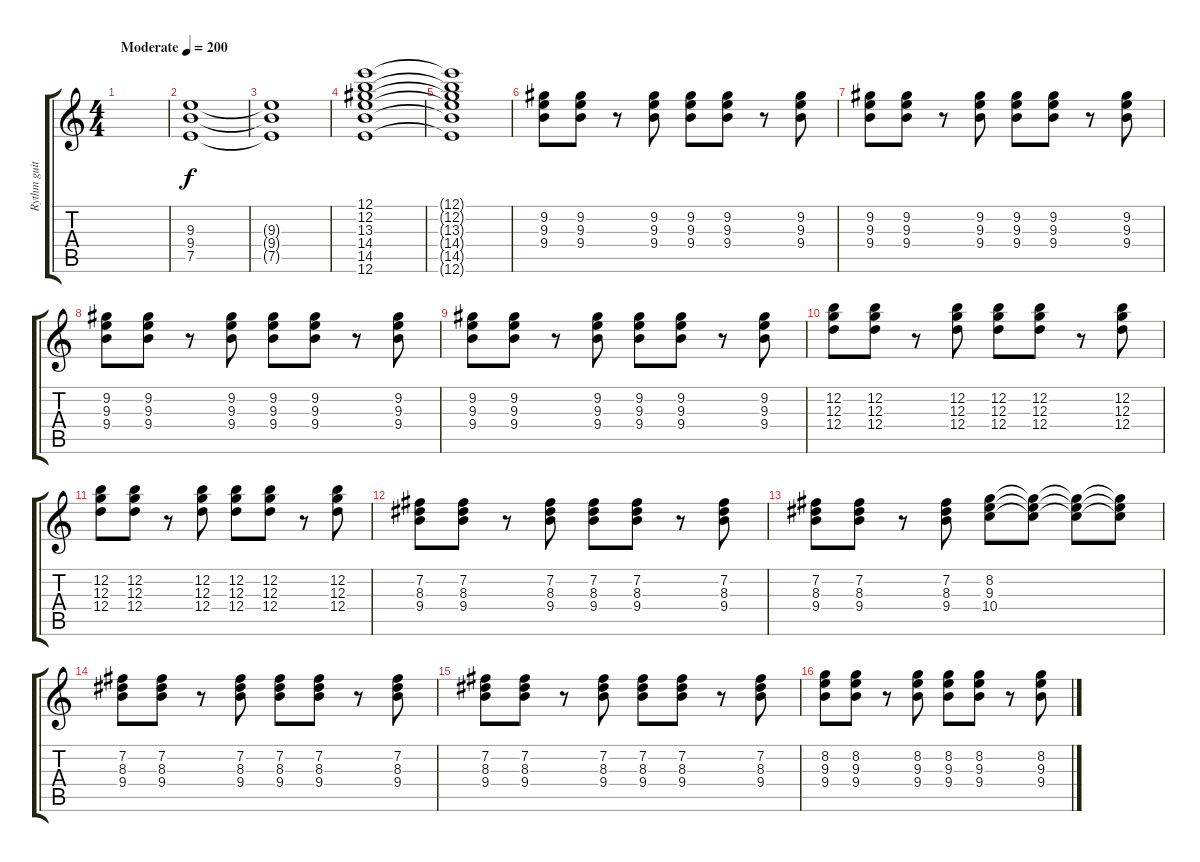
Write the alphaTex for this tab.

\track ("Rythm guitar" "Rythm guit") {instrument electricguitarclean}
\staff {score tabs}
\tuning (E4 B3 G3 D3 A2 E2) {hide}
\ts (4 4)
\tempo (200 "Moderate")
\clef g2
\ks c
|
(9.3 9.4 7.5).1 |
(9.3{t} 9.4{t} 7.5{t}).1 |
(12.1 12.2 13.3 14.4 14.5 12.6).1 |
(12.1{t} 12.2{t} 13.3{t} 14.4{t} 14.5{t} 12.6{t}).1 |
(9.2 9.3 9.4).8 (9.2 9.3 9.4).8 r.8 (9.2 9.3 9.4).8 (9.2 9.3 9.4).8 (9.2 9.3 9.4).8 r.8 (9.2 9.3 9.4).8 |
(9.2 9.3 9.4).8 (9.2 9.3 9.4).8 r.8 (9.2 9.3 9.4).8 (9.2 9.3 9.4).8 (9.2 9.3 9.4).8 r.8 (9.2 9.3 9.4).8 |
(9.2 9.3 9.4).8 (9.2 9.3 9.4).8 r.8 (9.2 9.3 9.4).8 (9.2 9.3 9.4).8 (9.2 9.3 9.4).8 r.8 (9.2 9.3 9.4).8 |
(9.2 9.3 9.4).8 (9.2 9.3 9.4).8 r.8 (9.2 9.3 9.4).8 (9.2 9.3 9.4).8 (9.2 9.3 9.4).8 r.8 (9.2 9.3 9.4).8 |
(12.2 12.3 12.4).8 (12.2 12.3 12.4).8 r.8 (12.2 12.3 12.4).8 (12.2 12.3 12.4).8 (12.2 12.3 12.4).8 r.8 (12.2 12.3 12.4).8 |
(12.2 12.3 12.4).8 (12.2 12.3 12.4).8 r.8 (12.2 12.3 12.4).8 (12.2 12.3 12.4).8 (12.2 12.3 12.4).8 r.8 (12.2 12.3 12.4).8 |
(7.2 8.3 9.4).8 (7.2 8.3 9.4).8 r.8 (7.2 8.3 9.4).8 (7.2 8.3 9.4).8 (7.2 8.3 9.4).8 r.8 (7.2 8.3 9.4).8 |
(7.2 8.3 9.4).8 (7.2 8.3 9.4).8 r.8 (7.2 8.3 9.4).8 (8.2 9.3 10.4).8 (8.2{t} 9.3{t} 10.4{t}).8 (8.2{t} 9.3{t} 10.4{t}).8 (8.2{t} 9.3{t} 10.4{t}).8 |
(7.2 8.3 9.4).8 (7.2 8.3 9.4).8 r.8 (7.2 8.3 9.4).8 (7.2 8.3 9.4).8 (7.2 8.3 9.4).8 r.8 (7.2 8.3 9.4).8 |
(7.2 8.3 9.4).8 (7.2 8.3 9.4).8 r.8 (7.2 8.3 9.4).8 (7.2 8.3 9.4).8 (7.2 8.3 9.4).8 r.8 (7.2 8.3 9.4).8 |
(8.2 9.3 9.4).8 (8.2 9.3 9.4).8 r.8 (8.2 9.3 9.4).8 (8.2 9.3 9.4).8 (8.2 9.3 9.4).8 r.8 (8.2 9.3 9.4).8
